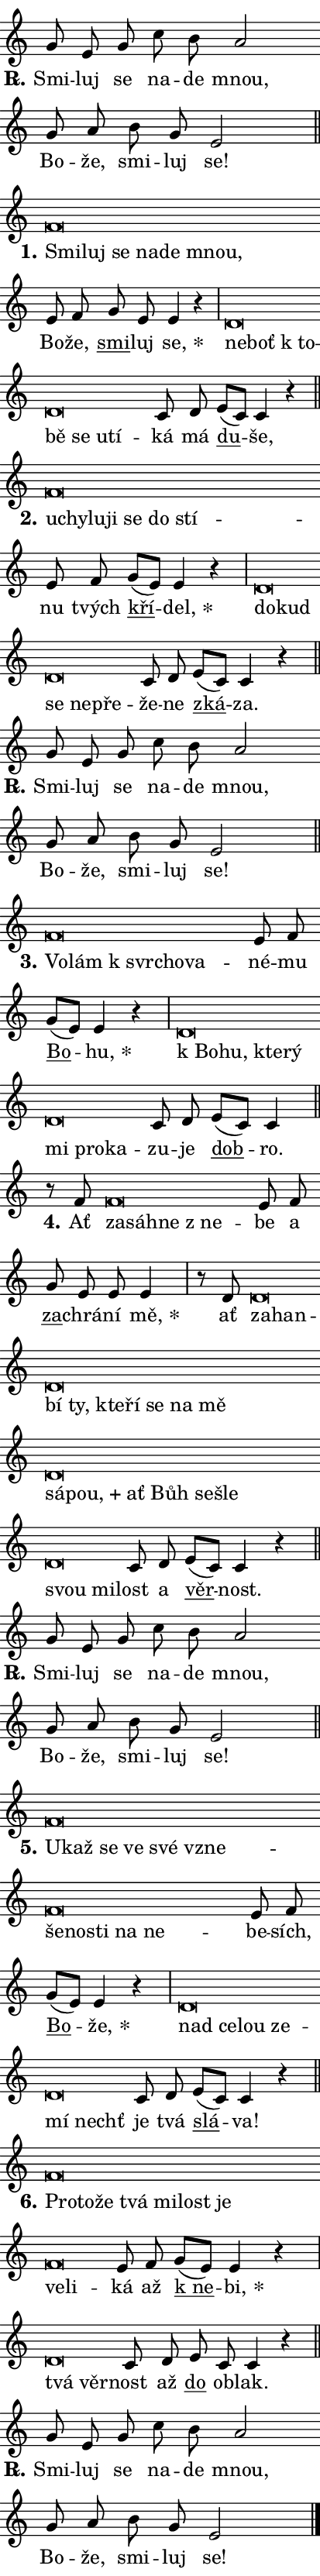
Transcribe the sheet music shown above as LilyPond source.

\version "2.22.1"
\header { tagline = "" }
\paper {
  indent = 0\cm
  top-margin = 0\cm
  right-margin = 0\cm
  bottom-margin = 0\cm
  left-margin = 0\cm
  paper-width = 7\cm
  page-breaking = #ly:one-page-breaking
  system-system-spacing.basic-distance = #11
  score-system-spacing.basic-distance = #11
  ragged-last = ##f
}


%% Author: Thomas Morley
%% https://lists.gnu.org/archive/html/lilypond-user/2020-05/msg00002.html
#(define (line-position grob)
"Returns position of @var[grob} in current system:
   @code{'start}, if at first time-step
   @code{'end}, if at last time-step
   @code{'middle} otherwise
"
  (let* ((col (ly:item-get-column grob))
         (ln (ly:grob-object col 'left-neighbor))
         (rn (ly:grob-object col 'right-neighbor))
         (col-to-check-left (if (ly:grob? ln) ln col))
         (col-to-check-right (if (ly:grob? rn) rn col))
         (break-dir-left
           (and
             (ly:grob-property col-to-check-left 'non-musical #f)
             (ly:item-break-dir col-to-check-left)))
         (break-dir-right
           (and
             (ly:grob-property col-to-check-right 'non-musical #f)
             (ly:item-break-dir col-to-check-right))))
        (cond ((eqv? 1 break-dir-left) 'start)
              ((eqv? -1 break-dir-right) 'end)
              (else 'middle))))

#(define (tranparent-at-line-position vctor)
  (lambda (grob)
  "Relying on @code{line-position} select the relevant enry from @var{vctor}.
Used to determine transparency,"
    (case (line-position grob)
      ((end) (not (vector-ref vctor 0)))
      ((middle) (not (vector-ref vctor 1)))
      ((start) (not (vector-ref vctor 2))))))

noteHeadBreakVisibility =
#(define-music-function (break-visibility)(vector?)
"Makes @code{NoteHead}s transparent relying on @var{break-visibility}"
#{
  \override NoteHead.transparent =
    #(tranparent-at-line-position break-visibility)
#})

#(define delete-ledgers-for-transparent-note-heads
  (lambda (grob)
    "Reads whether a @code{NoteHead} is transparent.
If so this @code{NoteHead} is removed from @code{'note-heads} from
@var{grob}, which is supposed to be @code{LedgerLineSpanner}.
As a result ledgers are not printed for this @code{NoteHead}"
    (let* ((nhds-array (ly:grob-object grob 'note-heads))
           (nhds-list
             (if (ly:grob-array? nhds-array)
                 (ly:grob-array->list nhds-array)
                 '()))
           ;; Relies on the transparent-property being done before
           ;; Staff.LedgerLineSpanner.after-line-breaking is executed.
           ;; This is fragile ...
           (to-keep
             (remove
               (lambda (nhd)
                 (ly:grob-property nhd 'transparent #f))
               nhds-list)))
      ;; TODO find a better method to iterate over grob-arrays, similiar
      ;; to filter/remove etc for lists
      ;; For now rebuilt from scratch
      (set! (ly:grob-object grob 'note-heads)  '())
      (for-each
        (lambda (nhd)
          (ly:pointer-group-interface::add-grob grob 'note-heads nhd))
        to-keep))))

hideNotes = {
  \noteHeadBreakVisibility #begin-of-line-visible
}
unHideNotes = {
  \noteHeadBreakVisibility #all-visible
}

% work-around for resetting accidentals
% https://lilypond.org/doc/v2.23/Documentation/notation/displaying-rhythms#unmetered-music
cadenzaMeasure = {
  \cadenzaOff
  \partial 1024 s1024
  \cadenzaOn
}

#(define-markup-command (accent layout props text) (markup?)
  "Underline accented syllable"
  (interpret-markup layout props
    #{\markup \override #'(offset . 4.3) \underline { #text }#}))

responsum = \markup \concat {
  "R" \hspace #-1.05 \path #0.1 #'((moveto 0 0.07) (lineto 0.9 0.8)) \hspace #0.05 "."
}

\layout {
    \context {
        \Staff
        \remove "Time_signature_engraver"
        \override LedgerLineSpanner.after-line-breaking = #delete-ledgers-for-transparent-note-heads
    }
    \context {
        \Voice {
            \override NoteHead.output-attributes = #'((class . "notehead"))
            \override Hairpin.height = #0.55
        }
    }
    \context {
        \Lyrics {
            \override StanzaNumber.output-attributes = #'((class . "stanzanumber"))
            \override LyricSpace.minimum-distance = #0.9
            \override LyricText.font-name = #"TeX Gyre Schola"
            \override LyricText.font-size = 1
            \override StanzaNumber.font-name = #"TeX Gyre Schola Bold"
            \override StanzaNumber.font-size = 1
        }
    }
}

% magnetic-lyrics.ily
%
%   written by
%     Jean Abou Samra <jean@abou-samra.fr>
%     Werner Lemberg <wl@gnu.org>
%
%   adapted by
%     Jiri Hon <jiri.hon@gmail.com>
%
% Version 2022-Apr-15

% https://www.mail-archive.com/lilypond-user@gnu.org/msg149350.html

#(define (Left_hyphen_pointer_engraver context)
   "Collect syllable-hyphen-syllable occurrences in lyrics and store
them in properties.  This engraver only looks to the left.  For
example, if the lyrics input is @code{foo -- bar}, it does the
following.

@itemize @bullet
@item
Set the @code{text} property of the @code{LyricHyphen} grob between
@q{foo} and @q{bar} to @code{foo}.

@item
Set the @code{left-hyphen} property of the @code{LyricText} grob with
text @q{foo} to the @code{LyricHyphen} grob between @q{foo} and
@q{bar}.
@end itemize

Use this auxiliary engraver in combination with the
@code{lyric-@/text::@/apply-@/magnetic-@/offset!} hook."
   (let ((hyphen #f)
         (text #f))
     (make-engraver
      (acknowledgers
       ((lyric-syllable-interface engraver grob source-engraver)
        (set! text grob)))
      (end-acknowledgers
       ((lyric-hyphen-interface engraver grob source-engraver)
        ;(when (not (grob::has-interface grob 'lyric-space-interface))
          (set! hyphen grob)));)
      ((stop-translation-timestep engraver)
       (when (and text hyphen)
         (ly:grob-set-object! text 'left-hyphen hyphen))
       (set! text #f)
       (set! hyphen #f)))))

#(define (lyric-text::apply-magnetic-offset! grob)
   "If the space between two syllables is less than the value in
property @code{LyricText@/.details@/.squash-threshold}, move the right
syllable to the left so that it gets concatenated with the left
syllable.

Use this function as a hook for
@code{LyricText@/.after-@/line-@/breaking} if the
@code{Left_@/hyphen_@/pointer_@/engraver} is active."
   (let ((hyphen (ly:grob-object grob 'left-hyphen #f)))
     (when hyphen
       (let ((left-text (ly:spanner-bound hyphen LEFT)))
         (when (grob::has-interface left-text 'lyric-syllable-interface)
           (let* ((common (ly:grob-common-refpoint grob left-text X))
                  (this-x-ext (ly:grob-extent grob common X))
                  (left-x-ext
                   (begin
                     ;; Trigger magnetism for left-text.
                     (ly:grob-property left-text 'after-line-breaking)
                     (ly:grob-extent left-text common X)))
                  ;; `delta` is the gap width between two syllables.
                  (delta (- (interval-start this-x-ext)
                            (interval-end left-x-ext)))
                  (details (ly:grob-property grob 'details))
                  (threshold (assoc-get 'squash-threshold details 0.2)))
             (when (< delta threshold)
               (let* (;; We have to manipulate the input text so that
                      ;; ligatures crossing syllable boundaries are not
                      ;; disabled.  For languages based on the Latin
                      ;; script this is essentially a beautification.
                      ;; However, for non-Western scripts it can be a
                      ;; necessity.
                      (lt (ly:grob-property left-text 'text))
                      (rt (ly:grob-property grob 'text))
                      (is-space (grob::has-interface hyphen 'lyric-space-interface))
                      (space (if is-space " " ""))
                      (space-markup (grob-interpret-markup grob " "))
                      (space-size (interval-length (ly:stencil-extent space-markup X)))
                      (extra-delta (if is-space space-size 0))
                      ;; Append new syllable.
                      (ltrt-space (if (and (string? lt) (string? rt))
                                (string-append lt space rt)
                                (make-concat-markup (list lt space rt))))
                      ;; Right-align `ltrt` to the right side.
                      (ltrt-space-markup (grob-interpret-markup
                               grob
                               (make-translate-markup
                                (cons (interval-length this-x-ext) 0)
                                (make-right-align-markup ltrt-space)))))
                 (begin
                   ;; Don't print `left-text`.
                   (ly:grob-set-property! left-text 'stencil #f)
                   ;; Set text and stencil (which holds all collected
                   ;; syllables so far) and shift it to the left.
                   (ly:grob-set-property! grob 'text ltrt-space)
                   (ly:grob-set-property! grob 'stencil ltrt-space-markup)
                   (ly:grob-translate-axis! grob (- (- delta extra-delta)) X))))))))))


#(define (lyric-hyphen::displace-bounds-first grob)
   ;; Make very sure this callback isn't triggered too early.
   (let ((left (ly:spanner-bound grob LEFT))
         (right (ly:spanner-bound grob RIGHT)))
     (ly:grob-property left 'after-line-breaking)
     (ly:grob-property right 'after-line-breaking)
     (ly:lyric-hyphen::print grob)))

squashThreshold = #0.4

\layout {
  \context {
    \Lyrics
    \consists #Left_hyphen_pointer_engraver
    \override LyricText.after-line-breaking =
      #lyric-text::apply-magnetic-offset!
    \override LyricHyphen.stencil = #lyric-hyphen::displace-bounds-first
    \override LyricText.details.squash-threshold = \squashThreshold
    \override LyricHyphen.minimum-distance = 0
    \override LyricHyphen.minimum-length = \squashThreshold
  }
}

squash = \override LyricText.details.squash-threshold = 9999
unSquash = \override LyricText.details.squash-threshold = \squashThreshold

left = \override LyricText.self-alignment-X = #LEFT
unLeft = \revert LyricText.self-alignment-X

starOffset = #(lambda (grob) 
                (let ((x_offset (ly:self-alignment-interface::aligned-on-x-parent grob)))
                  (if (= x_offset 0) 0 (+ x_offset 1.2))))

star = #(define-music-function (syllable)(string?)
"Append star separator at the end of a syllable"
#{
  \once \override LyricText.X-offset = #starOffset
  \lyricmode { \markup {
    #syllable
    \override #'((font-name . "TeX Gyre Schola Bold")) \hspace #0.2 \lower #0.65 \larger "*"
  } }
#})

starAccent = #(define-music-function (syllable)(string?)
"Append star separator at the end of a syllable and make accent"
#{
  \once \override LyricText.X-offset = #starOffset
  \lyricmode { \markup {
    \accent #syllable
    \override #'((font-name . "TeX Gyre Schola Bold")) \hspace #0.2 \lower #0.65 \larger "*"
  } }
#})

breath = #(define-music-function (syllable)(string?)
"Append breathing indicator at the end of a syllable"
#{
  \lyricmode { \markup { #syllable "+" } }
#})

optionalBreath = #(define-music-function (syllable)(string?)
"Append optional breathing indicator at the end of a syllable"
#{
  \lyricmode { \markup { #syllable "(+)" } }
#})


\score {
    <<
        \new Voice = "melody" { \cadenzaOn \key c \major \relative { g'8 e g c b a2 \bar "" g8 a b g e2 \cadenzaMeasure \bar "||" \break }
\relative { f'\breve*1/16 \hideNotes \breve*1/16 \bar "" \breve*1/16 \bar "" \breve*1/16 \bar "" \breve*1/16 \breve*1/16 \bar "" \unHideNotes e8 f \bar "" g e e4 r \cadenzaMeasure \bar "|" d\breve*1/16 \hideNotes \breve*1/16 \bar "" \breve*1/16 \bar "" \breve*1/16 \bar "" \breve*1/16 \bar "" \breve*1/16 \breve*1/16 \bar "" \unHideNotes c8 d \bar "" e[( c)] c4 r \cadenzaMeasure \bar "||" \break }
\relative { f'\breve*1/16 \hideNotes \breve*1/16 \bar "" \breve*1/16 \bar "" \breve*1/16 \bar "" \breve*1/16 \bar "" \breve*1/16 \breve*1/16 \bar "" \unHideNotes e8 f \bar "" g[( e)] e4 r \cadenzaMeasure \bar "|" d\breve*1/16 \hideNotes \breve*1/16 \bar "" \breve*1/16 \bar "" \breve*1/16 \breve*1/16 \bar "" \unHideNotes c8 d \bar "" e[( c)] c4 r \cadenzaMeasure \bar "||" \break }
\relative { g'8 e g c b a2 \bar "" g8 a b g e2 \cadenzaMeasure \bar "||" \break }
\relative { f'\breve*1/16 \hideNotes \breve*1/16 \bar "" \breve*1/16 \bar "" \breve*1/16 \breve*1/16 \bar "" \unHideNotes e8 f \bar "" g[( e)] e4 r \cadenzaMeasure \bar "|" d\breve*1/16 \hideNotes \breve*1/16 \bar "" \breve*1/16 \bar "" \breve*1/16 \bar "" \breve*1/16 \bar "" \breve*1/16 \breve*1/16 \bar "" \unHideNotes c8 d \bar "" e[( c)] c4 \cadenzaMeasure \bar "||" \break }
\relative { r8 f'8 f\breve*1/16 \hideNotes \breve*1/16 \bar "" \breve*1/16 \breve*1/16 \bar "" \unHideNotes e8 f \bar "" g e e e4 \cadenzaMeasure \bar "|" r8 d8 d\breve*1/16 \hideNotes \breve*1/16 \bar "" \breve*1/16 \bar "" \breve*1/16 \bar "" \breve*1/16 \bar "" \breve*1/16 \bar "" \breve*1/16 \bar "" \breve*1/16 \bar "" \breve*1/16 \bar "" \breve*1/16 \bar "" \breve*1/16 \bar "" \breve*1/16 \bar "" \breve*1/16 \bar "" \breve*1/16 \bar "" \breve*1/16 \bar "" \breve*1/16 \breve*1/16 \bar "" \unHideNotes c8 d \bar "" e[( c)] c4 r \cadenzaMeasure \bar "||" \break }
\relative { g'8 e g c b a2 \bar "" g8 a b g e2 \cadenzaMeasure \bar "||" \break }
\relative { f'\breve*1/16 \hideNotes \breve*1/16 \bar "" \breve*1/16 \bar "" \breve*1/16 \bar "" \breve*1/16 \bar "" \breve*1/16 \bar "" \breve*1/16 \bar "" \breve*1/16 \bar "" \breve*1/16 \bar "" \breve*1/16 \breve*1/16 \bar "" \unHideNotes e8 f \bar "" g[( e)] e4 r \cadenzaMeasure \bar "|" d\breve*1/16 \hideNotes \breve*1/16 \bar "" \breve*1/16 \bar "" \breve*1/16 \bar "" \breve*1/16 \breve*1/16 \bar "" \unHideNotes c8 d \bar "" e[( c)] c4 r \cadenzaMeasure \bar "||" \break }
\relative { f'\breve*1/16 \hideNotes \breve*1/16 \bar "" \breve*1/16 \bar "" \breve*1/16 \bar "" \breve*1/16 \bar "" \breve*1/16 \bar "" \breve*1/16 \bar "" \breve*1/16 \breve*1/16 \bar "" \unHideNotes e8 f \bar "" g[( e)] e4 r \cadenzaMeasure \bar "|" d\breve*1/16 \hideNotes \breve*1/16 \bar "" \unHideNotes c8 d \bar "" e c c4 r \cadenzaMeasure \bar "||" \break }
\relative { g'8 e g c b a2 \bar "" g8 a b g e2 \cadenzaMeasure \bar "||" \break } \bar "|." }
        \new Lyrics \lyricsto "melody" { \lyricmode { \set stanza = \responsum
Smi -- luj se na -- de mnou, Bo -- že, smi -- luj se!
\set stanza = "1."
\left Smi -- \squash luj se na -- de mnou, \unLeft \unSquash Bo -- že, \markup \accent smi -- luj \star se, \left ne -- \squash boť "k to" -- bě se u -- tí -- \unLeft \unSquash ká má \markup \accent du -- še,
\set stanza = "2."
\left u -- \squash chy -- lu -- ji se do stí -- \unLeft \unSquash nu tvých \markup \accent kří -- \star del, \left do -- \squash kud se ne -- pře -- \unLeft \unSquash že -- ne \markup \accent zká -- za.
\set stanza = \responsum
Smi -- luj se na -- de mnou, Bo -- že, smi -- luj se!
\set stanza = "3."
\left Vo -- \squash lám "k svr" -- cho -- va -- \unLeft \unSquash né -- mu \markup \accent Bo -- \star hu, \left "k Bo" -- \squash hu, kte -- rý mi pro -- ka -- \unLeft \unSquash zu -- je \markup \accent dob -- ro.
\set stanza = "4."
Ať \left za -- \squash sáh -- ne "z ne" -- \unLeft \unSquash be a \markup \accent za -- chrá -- ní \star mě, ať \left za -- \squash han -- bí ty, kte -- ří se na mě sá -- \breath "pou," ať Bůh se -- šle svou mi -- \unLeft \unSquash lost a \markup \accent věr -- nost.
\set stanza = \responsum
Smi -- luj se na -- de mnou, Bo -- že, smi -- luj se!
\set stanza = "5."
\left U -- \squash kaž se ve své vzne -- še -- no -- sti na ne -- \unLeft \unSquash be -- sích, \markup \accent Bo -- \star že, \left nad \squash ce -- lou ze -- mí nechť \unLeft \unSquash je tvá \markup \accent slá -- va!
\set stanza = "6."
\left Pro -- \squash to -- že tvá mi -- lost je ve -- li -- \unLeft \unSquash ká až \markup \accent "k ne" -- \star bi, \left tvá \squash věr -- \unLeft \unSquash nost až \markup \accent do ob -- lak.
\set stanza = \responsum
Smi -- luj se na -- de mnou, Bo -- že, smi -- luj se! } }
    >>
    \layout {}
}
